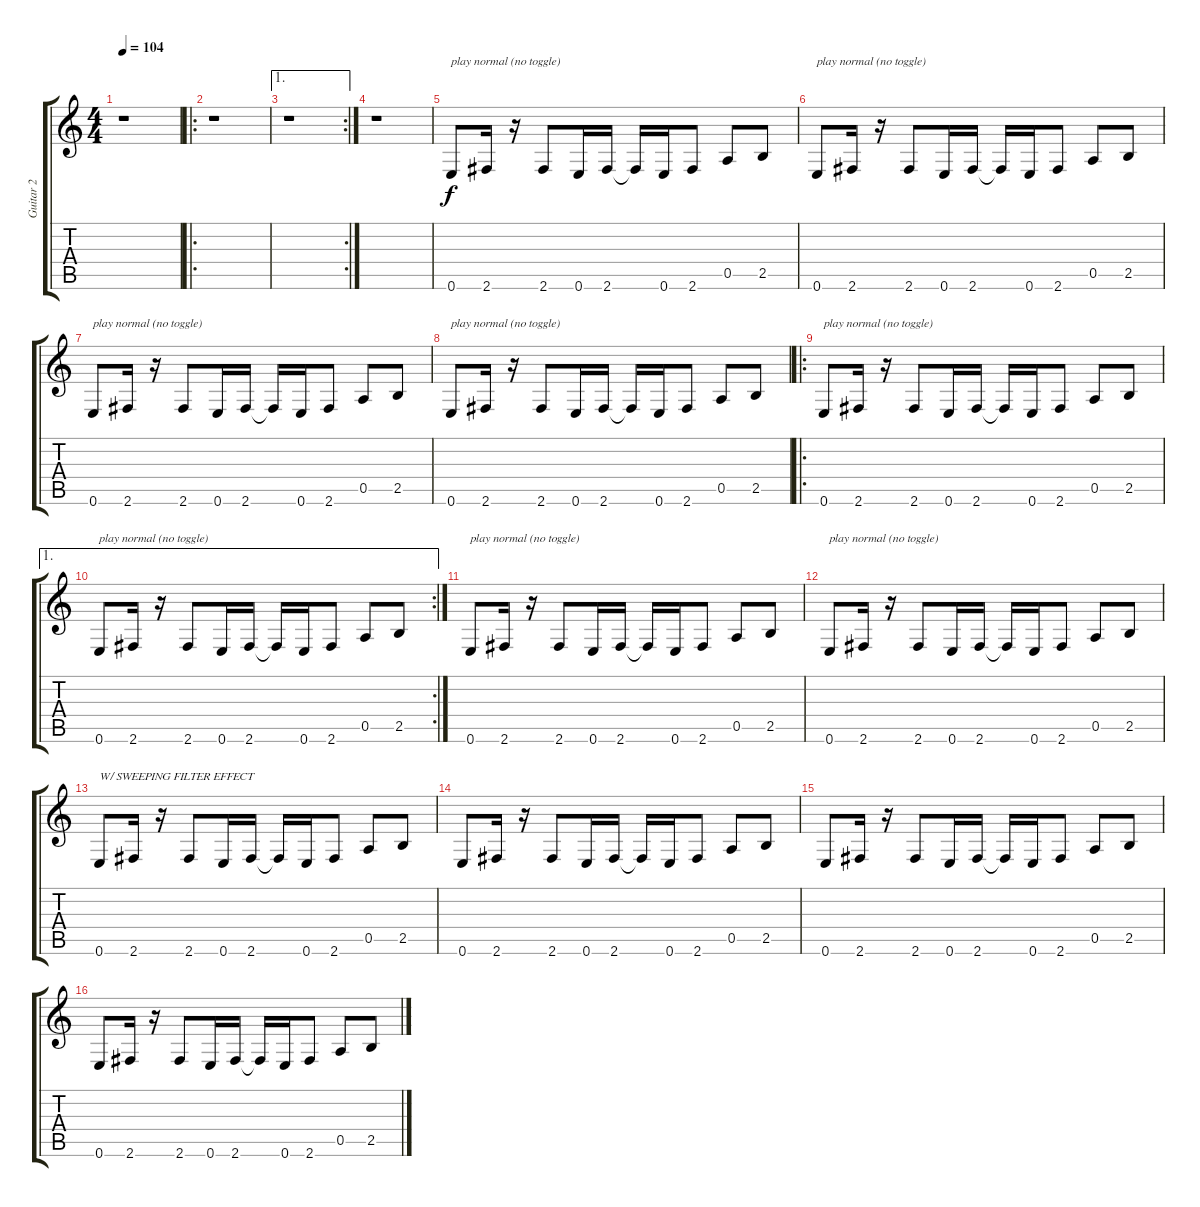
\track ("Guitar 2" "Guitar 2") {instrument distortionguitar}
\staff {score tabs}
\tuning (E4 B3 G3 D3 A2 E2) {hide}
\ts (4 4)
\tempo 104
\clef g2
\ks c
r.1{dy f} |
\ro
r.1 |
\ae 1
\rc 2
r.1 |
r.1 |
0.6.8{txt "play normal (no toggle)"} 2.6.16 r.16 2.6.8 0.6.16 2.6.16 2.6{t}.16 0.6.16 2.6.8 0.5.8 2.5.8 |
0.6.8{txt "play normal (no toggle)"} 2.6.16 r.16 2.6.8 0.6.16 2.6.16 2.6{t}.16 0.6.16 2.6.8 0.5.8 2.5.8 |
0.6.8{txt "play normal (no toggle)"} 2.6.16 r.16 2.6.8 0.6.16 2.6.16 2.6{t}.16 0.6.16 2.6.8 0.5.8 2.5.8 |
0.6.8{txt "play normal (no toggle)"} 2.6.16 r.16 2.6.8 0.6.16 2.6.16 2.6{t}.16 0.6.16 2.6.8 0.5.8 2.5.8 |
\ro
0.6.8{txt "play normal (no toggle)"} 2.6.16 r.16 2.6.8 0.6.16 2.6.16 2.6{t}.16 0.6.16 2.6.8 0.5.8 2.5.8 |
\ae 1
\rc 2
0.6.8{txt "play normal (no toggle)"} 2.6.16 r.16 2.6.8 0.6.16 2.6.16 2.6{t}.16 0.6.16 2.6.8 0.5.8 2.5.8 |
0.6.8{txt "play normal (no toggle)"} 2.6.16 r.16 2.6.8 0.6.16 2.6.16 2.6{t}.16 0.6.16 2.6.8 0.5.8 2.5.8 |
0.6.8{txt "play normal (no toggle)"} 2.6.16 r.16 2.6.8 0.6.16 2.6.16 2.6{t}.16 0.6.16 2.6.8 0.5.8 2.5.8 |
0.6.8{txt "W/ SWEEPING FILTER EFFECT"} 2.6.16 r.16 2.6.8 0.6.16 2.6.16 2.6{t}.16 0.6.16 2.6.8 0.5.8 2.5.8 |
0.6.8 2.6.16 r.16 2.6.8 0.6.16 2.6.16 2.6{t}.16 0.6.16 2.6.8 0.5.8 2.5.8 |
0.6.8 2.6.16 r.16 2.6.8 0.6.16 2.6.16 2.6{t}.16 0.6.16 2.6.8 0.5.8 2.5.8 |
0.6.8 2.6.16 r.16 2.6.8 0.6.16 2.6.16 2.6{t}.16 0.6.16 2.6.8 0.5.8 2.5.8
